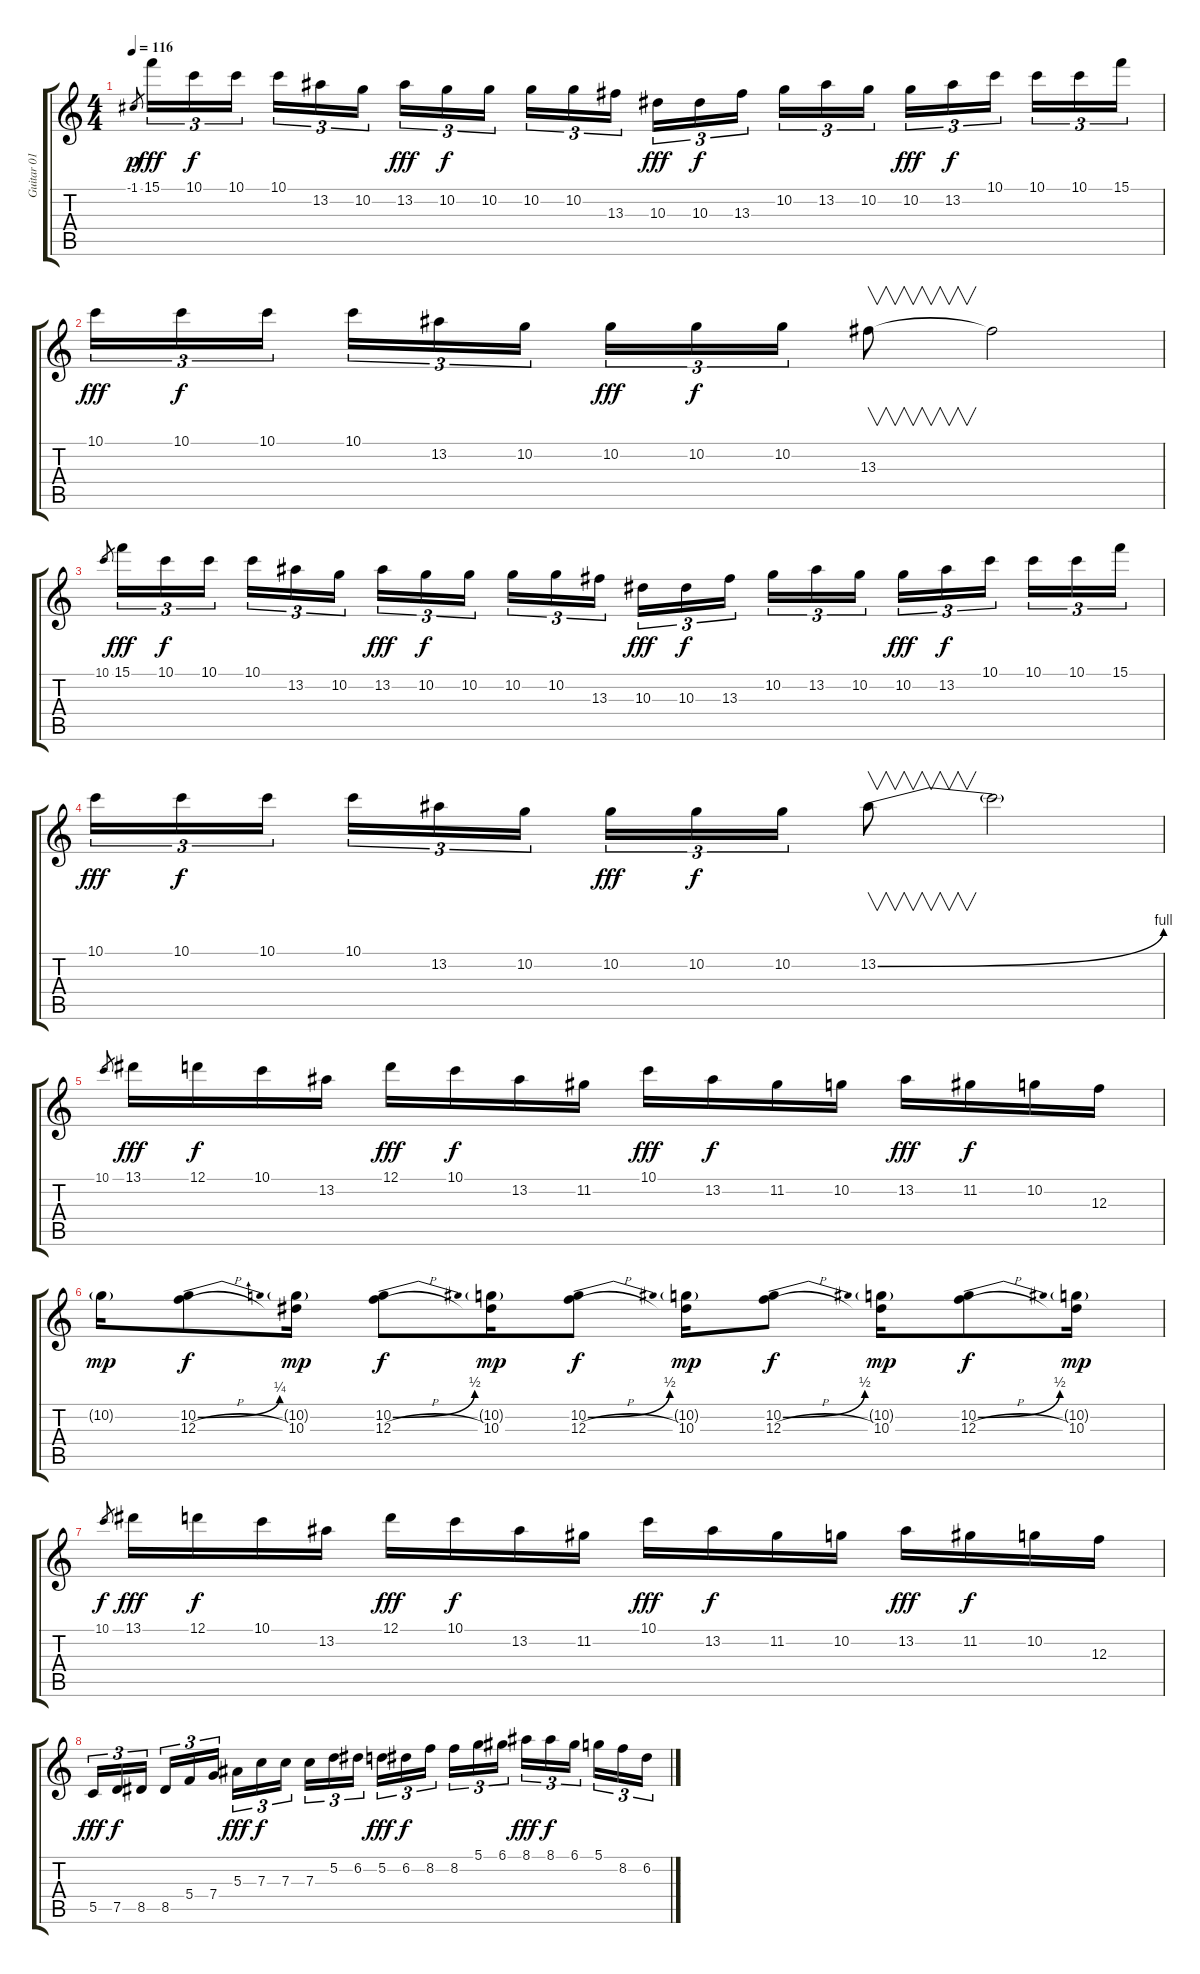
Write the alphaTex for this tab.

\track ("Guitar 01" "Guitar 01") {instrument distortionguitar}
\staff {score tabs}
\tuning (D4 A3 F3 C3 G2 C2) {hide}
\ts (4 4)
\tempo 116
\clef g2
\ks c
-1.1.8{gr dy p} 15.1.16{tu (3 2) dy fff} 10.1.16{tu (3 2) dy f} 10.1.16{tu (3 2)} 10.1.16{tu (3 2)} 13.2.16{tu (3 2)} 10.2.16{tu (3 2)} 13.2.16{tu (3 2) dy fff} 10.2.16{tu (3 2) dy f} 10.2.16{tu (3 2)} 10.2.16{tu (3 2)} 10.2.16{tu (3 2)} 13.3.16{tu (3 2)} 10.3.16{tu (3 2) dy fff} 10.3.16{tu (3 2) dy f} 13.3.16{tu (3 2)} 10.2.16{tu (3 2)} 13.2.16{tu (3 2)} 10.2.16{tu (3 2)} 10.2.16{tu (3 2) dy fff} 13.2.16{tu (3 2) dy f} 10.1.16{tu (3 2)} 10.1.16{tu (3 2)} 10.1.16{tu (3 2)} 15.1.16{tu (3 2)} |
10.1.16{tu (3 2) dy fff} 10.1.16{tu (3 2) dy f} 10.1.16{tu (3 2)} 10.1.16{tu (3 2)} 13.2.16{tu (3 2)} 10.2.16{tu (3 2)} 10.2.16{tu (3 2) dy fff} 10.2.16{tu (3 2) dy f} 10.2.16{tu (3 2)} 13.3.8{v} 13.3{t}.2 |
10.1.8{gr} 15.1.16{tu (3 2) dy fff} 10.1.16{tu (3 2) dy f} 10.1.16{tu (3 2)} 10.1.16{tu (3 2)} 13.2.16{tu (3 2)} 10.2.16{tu (3 2)} 13.2.16{tu (3 2) dy fff} 10.2.16{tu (3 2) dy f} 10.2.16{tu (3 2)} 10.2.16{tu (3 2)} 10.2.16{tu (3 2)} 13.3.16{tu (3 2)} 10.3.16{tu (3 2) dy fff} 10.3.16{tu (3 2) dy f} 13.3.16{tu (3 2)} 10.2.16{tu (3 2)} 13.2.16{tu (3 2)} 10.2.16{tu (3 2)} 10.2.16{tu (3 2) dy fff} 13.2.16{tu (3 2) dy f} 10.1.16{tu (3 2)} 10.1.16{tu (3 2)} 10.1.16{tu (3 2)} 15.1.16{tu (3 2)} |
10.1.16{tu (3 2) dy fff} 10.1.16{tu (3 2) dy f} 10.1.16{tu (3 2)} 10.1.16{tu (3 2)} 13.2.16{tu (3 2)} 10.2.16{tu (3 2)} 10.2.16{tu (3 2) dy fff} 10.2.16{tu (3 2) dy f} 10.2.16{tu (3 2)} 13.2{be (bend 0 0 60 4)}.8{v} 13.2{t}.2 |
10.1.8{gr} 13.1.16{dy fff} 12.1.16{dy f} 10.1.16 13.2.16 12.1.16{dy fff} 10.1.16{dy f} 13.2.16 11.2.16 10.1.16{dy fff} 13.2.16{dy f} 11.2.16 10.2.16 13.2.16{dy fff} 11.2.16{dy f} 10.2.16 12.3.16 |
10.2{g}.16{dy mp} (10.2{be (bend 0 0 60 1)} 12.3{h}).8{dy f} (10.2{g} 10.3).16{dy mp} (10.2{be (bend 0 0 60 2)} 12.3{h}).8{dy f} (10.2{g} 10.3).16{dy mp} (10.2{be (bend 0 0 60 2)} 12.3{h}).8{dy f} (10.2{g} 10.3).16{dy mp} (10.2{be (bend 0 0 60 2)} 12.3{h}).8{dy f} (10.2{g} 10.3).16{dy mp} (10.2{be (bend 0 0 60 2)} 12.3{h}).8{dy f} (10.2{g} 10.3).16{dy mp} |
10.1.8{gr dy f} 13.1.16{dy fff} 12.1.16{dy f} 10.1.16 13.2.16 12.1.16{dy fff} 10.1.16{dy f} 13.2.16 11.2.16 10.1.16{dy fff} 13.2.16{dy f} 11.2.16 10.2.16 13.2.16{dy fff} 11.2.16{dy f} 10.2.16 12.3.16 |
5.5.16{tu (3 2) dy fff} 7.5.16{tu (3 2) dy f} 8.5.16{tu (3 2)} 8.5.16{tu (3 2)} 5.4.16{tu (3 2)} 7.4.16{tu (3 2)} 5.3.16{tu (3 2) dy fff} 7.3.16{tu (3 2) dy f} 7.3.16{tu (3 2)} 7.3.16{tu (3 2)} 5.2.16{tu (3 2)} 6.2.16{tu (3 2)} 5.2.16{tu (3 2) dy fff} 6.2.16{tu (3 2) dy f} 8.2.16{tu (3 2)} 8.2.16{tu (3 2)} 5.1.16{tu (3 2)} 6.1.16{tu (3 2)} 8.1.16{tu (3 2) dy fff} 8.1.16{tu (3 2) dy f} 6.1.16{tu (3 2)} 5.1.16{tu (3 2)} 8.2.16{tu (3 2)} 6.2.16{tu (3 2)}
